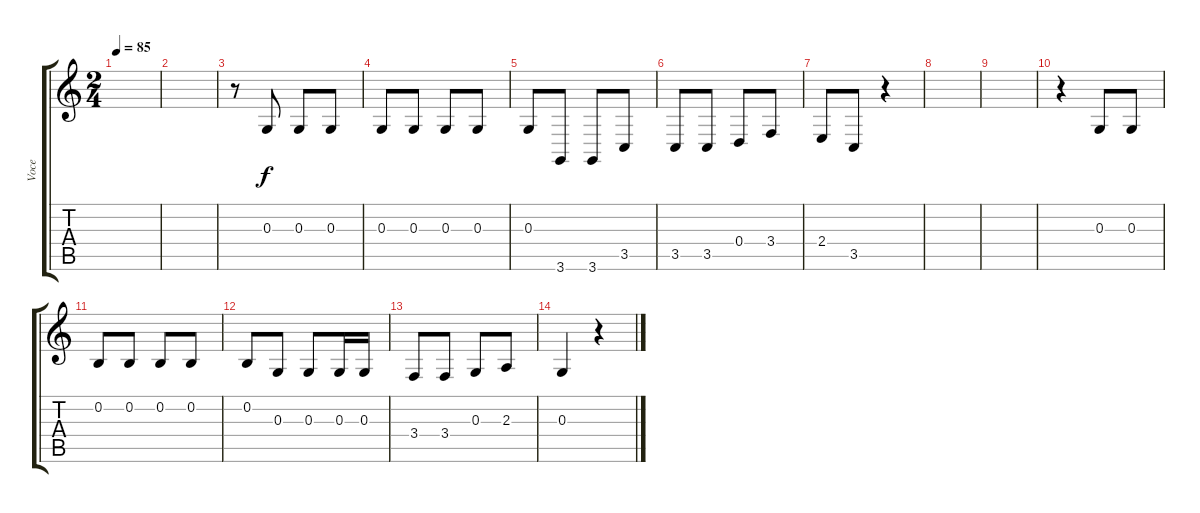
\track ("Voce" "Voce") {instrument lead2sawtooth}
\staff {score tabs}
\tuning (E4 B3 G3 D3 A2 E2) {hide}
\ts (2 4)
\tempo 85
\clef g2
\ks c
|
|
r.8 0.3.8 0.3.8 0.3.8 |
0.3.8 0.3.8 0.3.8 0.3.8 |
0.3.8 3.6.8 3.6.8 3.5.8 |
3.5.8 3.5.8 0.4.8 3.4.8 |
2.4.8 3.5.8 r.4 |
|
|
r.4 0.3.8 0.3.8 |
0.2.8 0.2.8 0.2.8 0.2.8 |
0.2.8 0.3.8 0.3.8 0.3.16 0.3.16 |
3.4.8 3.4.8 0.3.8 2.3.8 |
0.3.4 r.4
